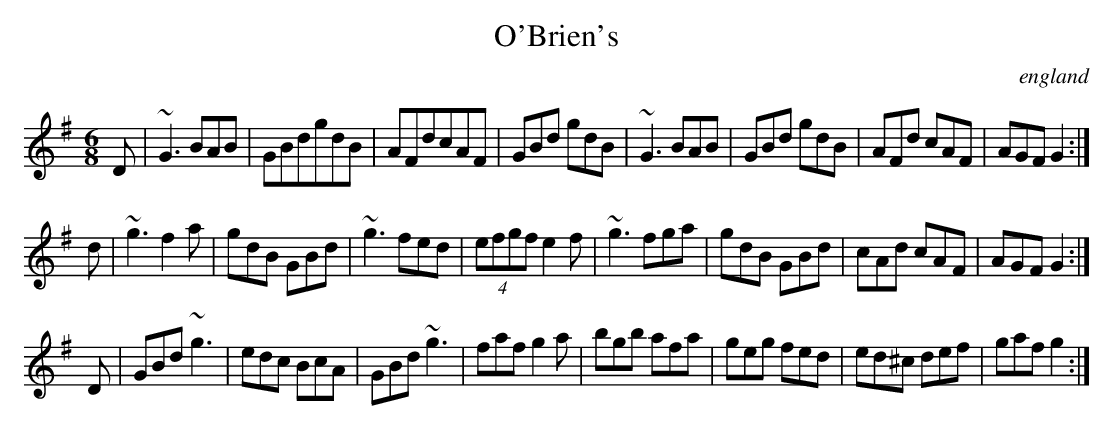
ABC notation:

X:1
T:O'Brien's
O:england
E:10
M:6/8
K:G
D|~G3 BAB|GBdgdB|AFdcAF|GBd gdB|\
~G3 BAB|GBd gdB|AFd cAF|AGF G2:|
d|~g3f2a|gdB GBd|~g3 fed|(4efgf e2f|\
~g3 fga|gdB GBd|cAd cAF|AGF G2:|
D|GBd ~g3|edc BcA|GBd ~g3|faf g2a|\
bgb afa|geg fed|ed^c def|gaf g2:|
